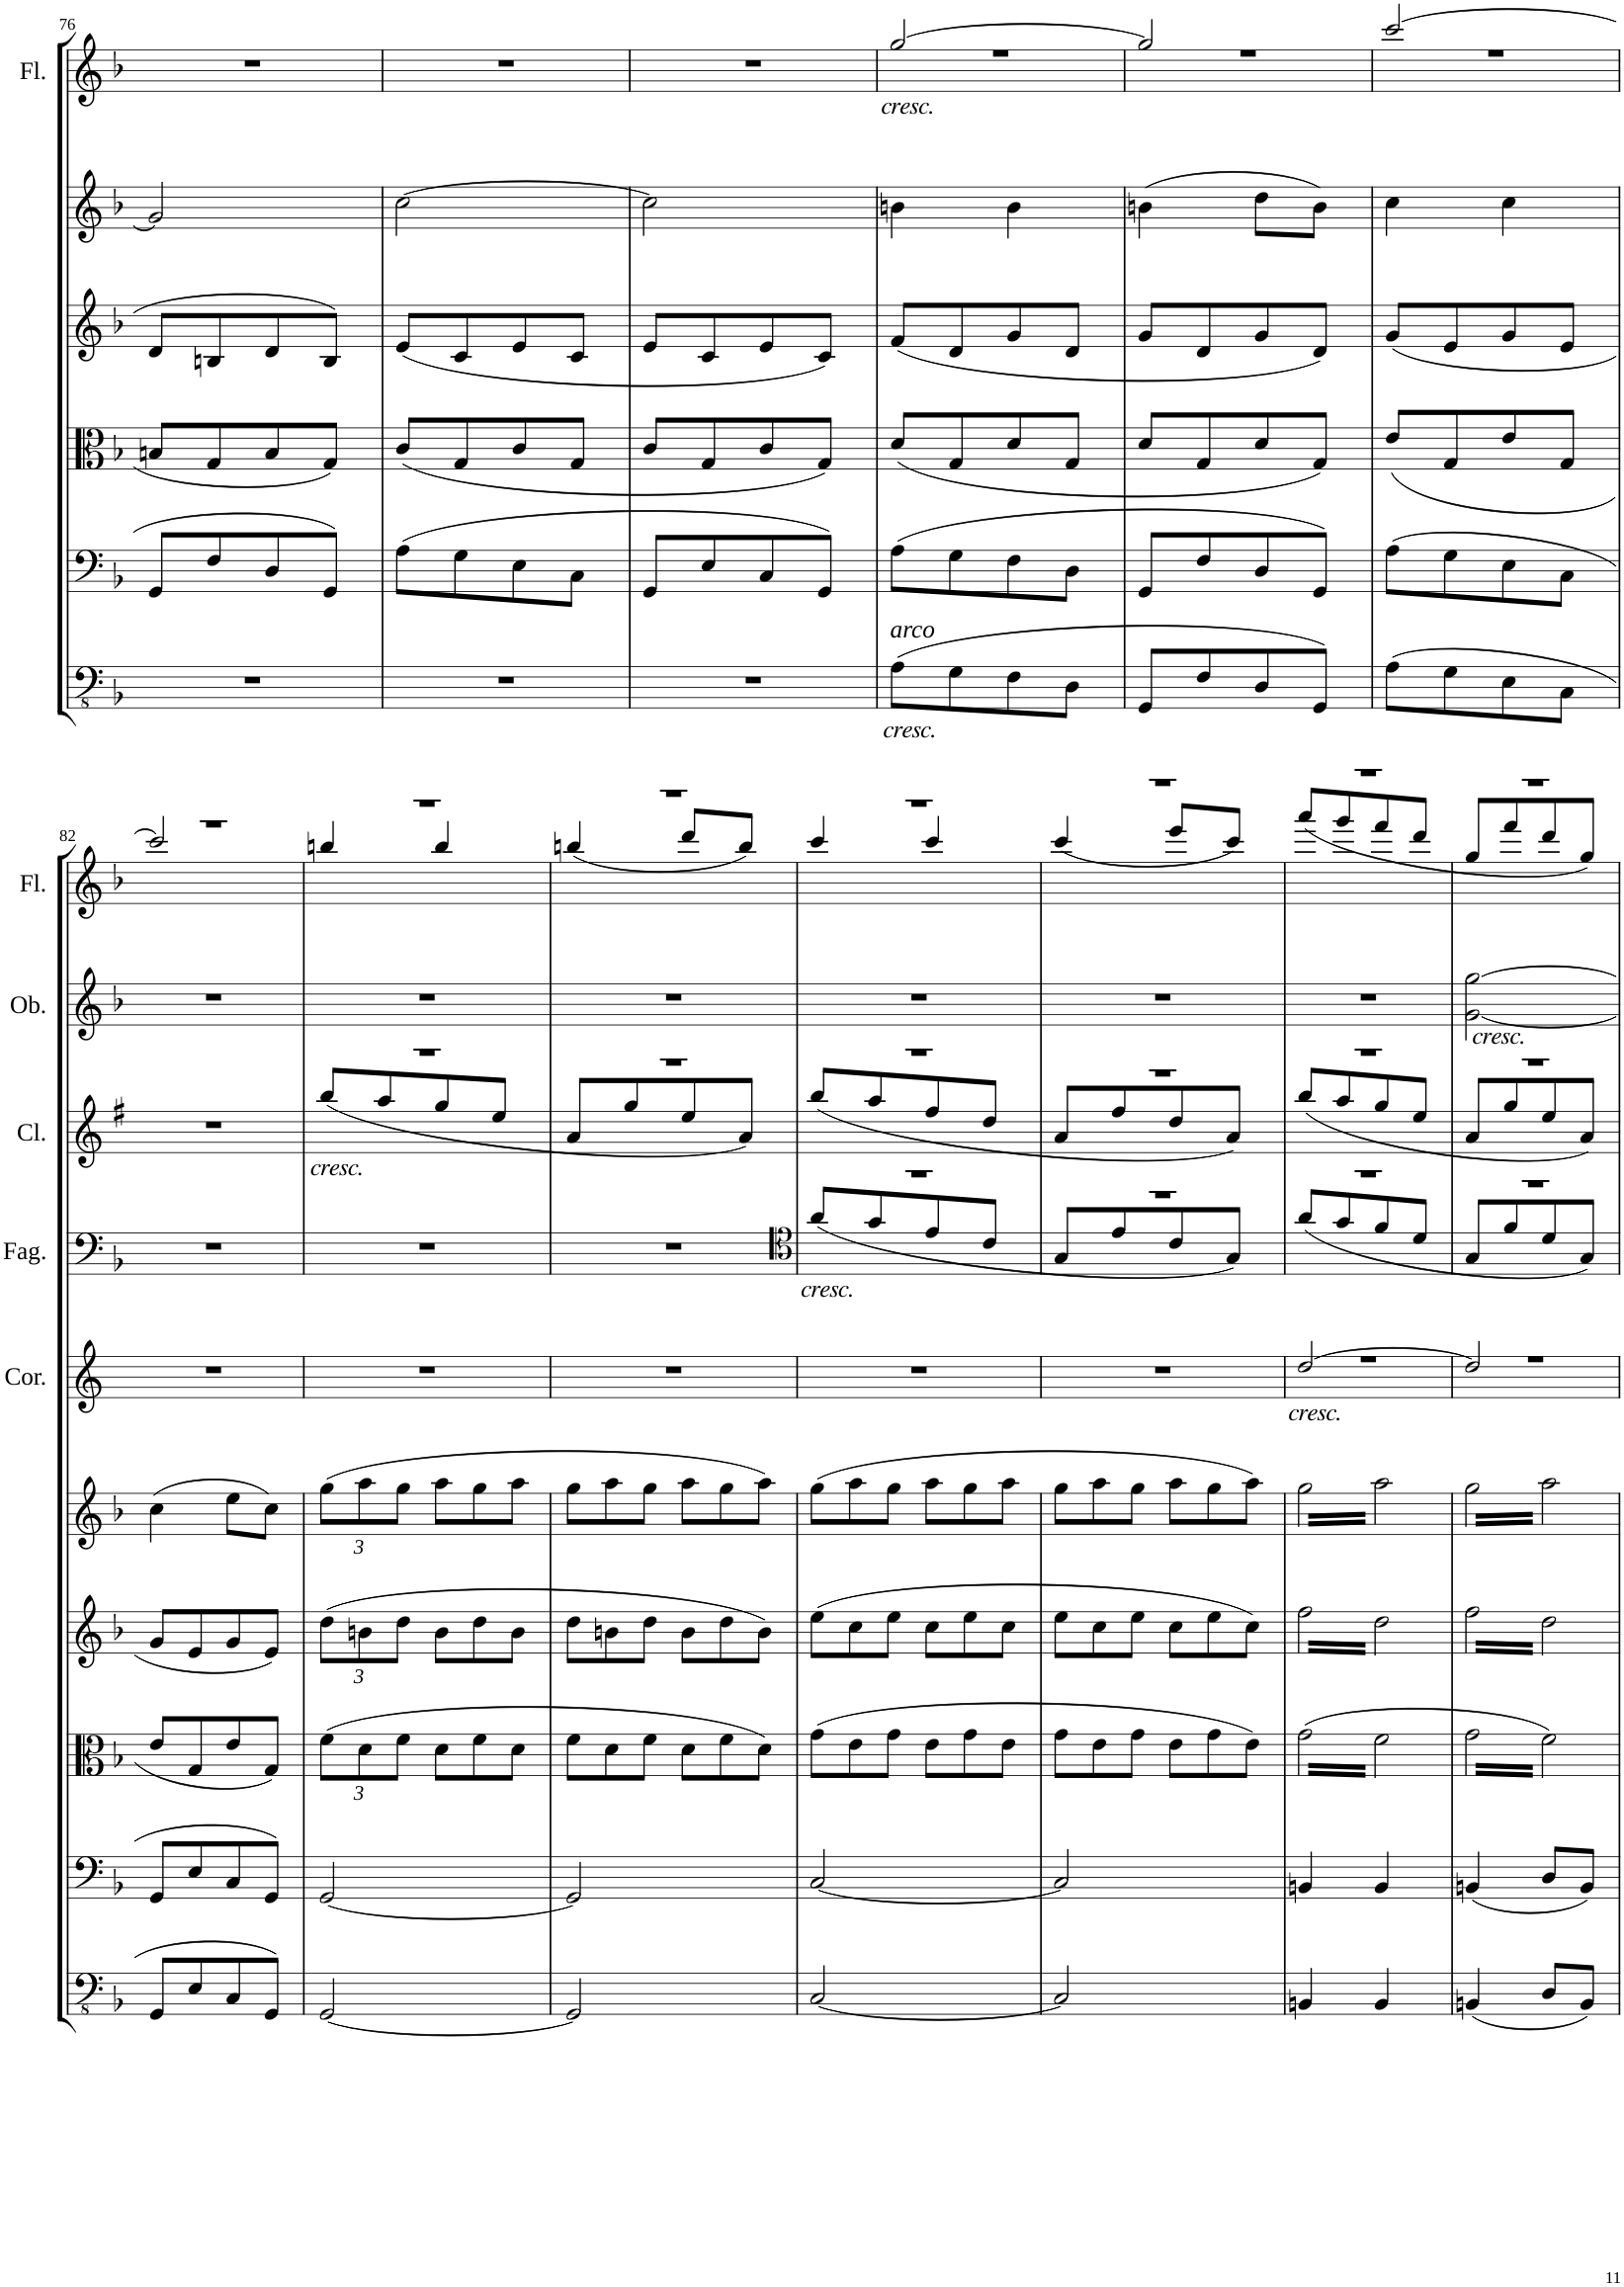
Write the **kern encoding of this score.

**kern	**kern	**kern	**kern	**kern	**kern	**kern	**kern	**kern	**kern
*part10	*part9	*part8	*part7	*part6	*part5	*part4	*part3	*part2	*part1
*staff10	*staff9	*staff8	*staff7	*staff6	*staff5	*staff4	*staff3	*staff2	*staff1
*I"Basso	*I"Violoncello	*I"Viola	*I"Violino II	*I"Violino I	*I"Corni in F	*I"Fagotti	*I"Clarinetti in B	*I"Oboi	*I"Flauti
*	*	*	*	*	*I'Cor.	*I'Fag.	*I'Cl.	*I'Ob.	*I'Fl.
!!LO:PB:g=z
*clefFv4	*clefF4	*clefC3	*clefG2	*clefG2	*clefG2	*clefF4	*clefG2	*clefG2	*clefG2
*	*	*	*	*	*Trd4c7	*	*Trd1c2	*	*
*k[b-]	*k[b-]	*k[b-]	*k[b-]	*k[b-]	*k[]	*k[b-]	*k[f#]	*k[b-]	*k[b-]
*M2/4	*M2/4	*M2/4	*M2/4	*M2/4	*M2/4	*M2/4	*M2/4	*M2/4	*M2/4
=76	=76	=76	=76	=76	=76	=76	=76	=76	=76
2r	8GG/L	8Bn/L	8d/L	2g/]	2r	2r	2r	2r	2r
.	8F/	8G/	8Bn/	.	.	.	.	.	.
.	8D/	8B/	8d/	.	.	.	.	.	.
.	8GG/J	8G/J	8B/J	.	.	.	.	.	.
=77	=77	=77	=77	=77	=77	=77	=77	=77	=77
2r	(8A\L	(8c/L	(8e/L	[2cc\	2r	2r	2r	2r	2r
.	8G\	8G/	8c/	.	.	.	.	.	.
.	8E\	8c/	8e/	.	.	.	.	.	.
.	8C\J	8G/J	8c/J	.	.	.	.	.	.
=78	=78	=78	=78	=78	=78	=78	=78	=78	=78
2r	8GG/L	8c/L	8e/L	2cc\]	2r	2r	2r	2r	2r
.	8E/	8G/	8c/	.	.	.	.	.	.
.	8C/	8c/	8e/	.	.	.	.	.	.
.	8GG/J)	8G/J)	8c/J)	.	.	.	.	.	.
=79	=79	=79	=79	=79	=79	=79	=79	=79	=79
*	*	*	*	*	*	*	*	*	*^
!	!	!	!	!	!	!	!	!	!LO:TX:b:i:t=cresc.	!
!LO:TX:b:i:t=cresc.	!	!	!	!	!	!	!	!	!	!
!LO:TX:a:i:t=arco	!	!	!	!	!	!	!	!	!	!
(8AA\L	(8A\L	(8d/L	(8f/L	4bn\	2r	2r	2r	2r	2r	[2gg/
8GG\	8G\	8G/	8d/	.	.	.	.	.	.	.
8FF\	8F\	8d/	8g/	4b\	.	.	.	.	.	.
8DD\J	8D\J	8G/J	8d/J	.	.	.	.	.	.	.
=80	=80	=80	=80	=80	=80	=80	=80	=80	=80	=80
8GGG/L	8GG/L	8d/L	8g/L	(4bn\	2r	2r	2r	2r	2r	2gg/]
8FF/	8F/	8G/	8d/	.	.	.	.	.	.	.
8DD/	8D/	8d/	8g/	8dd\L	.	.	.	.	.	.
8GGG/J)	8GG/J)	8G/J)	8d/J)	8b\J)	.	.	.	.	.	.
=81	=81	=81	=81	=81	=81	=81	=81	=81	=81	=81
(8AA\L	(8A\L	(8e/L	(8g/L	4cc\	2r	2r	2r	2r	2r	[2ccc/
8GG\	8G\	8G/	8e/	.	.	.	.	.	.	.
8EE\	8E\	8e/	8g/	4cc\	.	.	.	.	.	.
8CC\J	8C\J	8G/J	8e/J	.	.	.	.	.	.	.
!!LO:LB:g=z	!!
=82	=82	=82	=82	=82	=82	=82	=82	=82	=82	=82
8GGG/L	8GG/L	8e/L	8g/L	(4cc\	2r	2r	2r	2r	2r	2ccc/]
8EE/	8E/	8G/	8e/	.	.	.	.	.	.	.
8CC/	8C/	8e/	8g/	8ee\L	.	.	.	.	.	.
8GGG/J)	8GG/J)	8G/J)	8e/J)	8cc\J)	.	.	.	.	.	.
=83	=83	=83	=83	=83	=83	=83	=83	=83	=83	=83
*	*	*Xbrackettup	*Xbrackettup	*Xbrackettup	*	*	*	*	*	*
*	*	*	*	*	*	*	*^	*	*	*
!	!	!	!	!	!	!	!LO:TX:b:i:t=cresc.	!	!	!	!
[2GGG/	[2GG/	(12f\L	(12dd\L	(12gg\L	2r	2r	2r	(8bb/L	2r	2r	4bbn/
.	.	12d\	12bn\	12aa\	.	.	.	.	.	.	.
.	.	.	.	.	.	.	.	8aa/	.	.	.
.	.	12f\J	12dd\J	12gg\J	.	.	.	.	.	.	.
*	*	*Xtuplet	*Xtuplet	*Xtuplet	*	*	*	*	*	*	*
.	.	12d\L	12b\L	12aa\L	.	.	.	8gg/	.	.	4bb/
.	.	12f\	12dd\	12gg\	.	.	.	.	.	.	.
.	.	.	.	.	.	.	.	8ee/J	.	.	.
.	.	12d\J	12b\J	12aa\J	.	.	.	.	.	.	.
=84	=84	=84	=84	=84	=84	=84	=84	=84	=84	=84	=84
2GGG/]	2GG/]	12f\L	12dd\L	12gg\L	2r	2r	2r	8a/L	2r	2r	(4bbn/
.	.	12d\	12bn\	12aa\	.	.	.	.	.	.	.
.	.	.	.	.	.	.	.	8gg/	.	.	.
.	.	12f\J	12dd\J	12gg\J	.	.	.	.	.	.	.
.	.	12d\L	12b\L	12aa\L	.	.	.	8ee/	.	.	8ddd/L
.	.	12f\	12dd\	12gg\	.	.	.	.	.	.	.
.	.	.	.	.	.	.	.	8a/J)	.	.	8bb/J)
.	.	12d\J)	12b\J)	12aa\J)	.	.	.	.	.	.	.
=85	=85	=85	=85	=85	=85	=85	=85	=85	=85	=85	=85
*	*	*	*	*	*	*clefC4	*	*	*	*	*
*	*	*	*	*	*	*^	*	*	*	*	*
!	!	!	!	!	!	!LO:TX:b:i:t=cresc.	!	!	!	!	!	!
[2CC/	[2C/	(12g\L	(12ee\L	(12gg\L	2r	2r	(8a/L	2r	(8bb/L	2r	2r	4ccc/
.	.	12e\	12cc\	12aa\	.	.	.	.	.	.	.	.
.	.	.	.	.	.	.	8g/	.	8aa/	.	.	.
.	.	12g\J	12ee\J	12gg\J	.	.	.	.	.	.	.	.
.	.	12e\L	12cc\L	12aa\L	.	.	8e/	.	8ff#/	.	.	4ccc/
.	.	12g\	12ee\	12gg\	.	.	.	.	.	.	.	.
.	.	.	.	.	.	.	8c/J	.	8dd/J	.	.	.
.	.	12e\J	12cc\J	12aa\J	.	.	.	.	.	.	.	.
=86	=86	=86	=86	=86	=86	=86	=86	=86	=86	=86	=86	=86
2CC/]	2C/]	12g\L	12ee\L	12gg\L	2r	2r	8G/L	2r	8a/L	2r	2r	(4ccc/
.	.	12e\	12cc\	12aa\	.	.	.	.	.	.	.	.
.	.	.	.	.	.	.	8e/	.	8ff#/	.	.	.
.	.	12g\J	12ee\J	12gg\J	.	.	.	.	.	.	.	.
.	.	12e\L	12cc\L	12aa\L	.	.	8c/	.	8dd/	.	.	8eee/L
.	.	12g\	12ee\	12gg\	.	.	.	.	.	.	.	.
.	.	.	.	.	.	.	8G/J)	.	8a/J)	.	.	8ccc/J)
.	.	12e\J)	12cc\J)	12aa\J)	.	.	.	.	.	.	.	.
=87	=87	=87	=87	=87	=87	=87	=87	=87	=87	=87	=87	=87
*	*	*tuplet	*	*	*	*	*	*	*	*	*	*
*	*	*brackettup	*tuplet	*	*	*	*	*	*	*	*	*
*	*	*	*brackettup	*tuplet	*	*	*	*	*	*	*	*
*	*	*	*	*brackettup	*	*	*	*	*	*	*	*
*	*	*	*	*	*^	*	*	*	*	*	*	*
!	!	!	!	!	!LO:TX:b:i:t=cresc.	!	!	!	!	!	!	!	!
*	*	*tremolo	*	*	*	*	*	*	*	*	*	*	*
*	*	*	*tremolo	*	*	*	*	*	*	*	*	*	*
*	*	*	*	*tremolo	*	*	*	*	*	*	*	*	*
4BBBn/	4BBn/	(32g\LLL	32ff\LLL	32gg\LLL	2r	[2dd/	2r	(8a/L	2r	(8bb/L	2r	2r	(8aaa/L
.	.	32f\	32dd\	32aa\	.	.	.	.	.	.	.	.	.
.	.	32g\	32ff\	32gg\	.	.	.	.	.	.	.	.	.
.	.	32f\	32dd\	32aa\	.	.	.	.	.	.	.	.	.
.	.	32g\	32ff\	32gg\	.	.	.	8g/	.	8aa/	.	.	8ggg/
.	.	32f\	32dd\	32aa\	.	.	.	.	.	.	.	.	.
.	.	32g\	32ff\	32gg\	.	.	.	.	.	.	.	.	.
.	.	32f\	32dd\	32aa\	.	.	.	.	.	.	.	.	.
4BBB/	4BB/	32g\	32ff\	32gg\	.	.	.	8f/	.	8gg/	.	.	8fff/
.	.	32f\	32dd\	32aa\	.	.	.	.	.	.	.	.	.
.	.	32g\	32ff\	32gg\	.	.	.	.	.	.	.	.	.
.	.	32f\	32dd\	32aa\	.	.	.	.	.	.	.	.	.
.	.	32g\	32ff\	32gg\	.	.	.	8d/J	.	8ee/J	.	.	8ddd/J
.	.	32f\	32dd\	32aa\	.	.	.	.	.	.	.	.	.
.	.	32g\	32ff\	32gg\	.	.	.	.	.	.	.	.	.
.	.	32f\JJJ	32dd\JJJ	32aa\JJJ	.	.	.	.	.	.	.	.	.
=88	=88	=88	=88	=88	=88	=88	=88	=88	=88	=88	=88	=88	=88
!	!	!	!	!	!	!	!	!	!	!	!LO:TX:b:i:t=cresc.	!	!
(4BBBn/	(4BBn/	32g\LLL	32ff\LLL	32gg\LLL	2r	2dd/]	2r	8G/L	2r	8a/L	[2g\ [2gg\	2r	8gg/L
.	.	32f\)	32dd\	32aa\	.	.	.	.	.	.	.	.	.
.	.	32g\	32ff\	32gg\	.	.	.	.	.	.	.	.	.
.	.	32f\)	32dd\	32aa\	.	.	.	.	.	.	.	.	.
.	.	32g\	32ff\	32gg\	.	.	.	8f/	.	8gg/	.	.	8fff/
.	.	32f\)	32dd\	32aa\	.	.	.	.	.	.	.	.	.
.	.	32g\	32ff\	32gg\	.	.	.	.	.	.	.	.	.
.	.	32f\)	32dd\	32aa\	.	.	.	.	.	.	.	.	.
8DD/L	8D/L	32g\	32ff\	32gg\	.	.	.	8d/	.	8ee/	.	.	8ddd/
.	.	32f\)	32dd\	32aa\	.	.	.	.	.	.	.	.	.
.	.	32g\	32ff\	32gg\	.	.	.	.	.	.	.	.	.
.	.	32f\)	32dd\	32aa\	.	.	.	.	.	.	.	.	.
8BBB/J)	8BB/J)	32g\	32ff\	32gg\	.	.	.	8G/J)	.	8a/J)	.	.	8gg/J)
.	.	32f\)	32dd\	32aa\	.	.	.	.	.	.	.	.	.
.	.	32g\	32ff\	32gg\	.	.	.	.	.	.	.	.	.
.	.	32f\)JJJ	32dd\JJJ	32aa\JJJ	.	.	.	.	.	.	.	.	.
*	*	*	*	*Xtremolo	*	*	*	*	*	*	*	*	*
*	*	*	*Xtremolo	*	*	*	*	*	*	*	*	*	*
*	*	*Xtremolo	*	*	*	*	*	*	*	*	*	*	*
.	.	.	.	.	.	.	.	.	.	.	.	.	.
.	.	.	.	.	.	.	.	.	.	.	.	.	.
.	.	.	.	.	.	.	.	.	.	.	.	.	.
.	.	.	.	.	.	.	.	.	.	.	.	.	.
.	.	.	.	.	.	.	.	.	.	.	.	.	.
.	.	.	.	.	.	.	.	.	.	.	.	.	.
.	.	.	.	.	.	.	.	.	.	.	.	.	.
.	.	.	.	.	.	.	.	.	.	.	.	.	.
*	*	*	*	*	*v	*v	*	*	*v	*v	*	*v	*v
*	*	*	*	*	*	*v	*v	*	*	*
=	=	=	=	=	=	=	=	=	=
*-	*-	*-	*-	*-	*-	*-	*-	*-	*-
